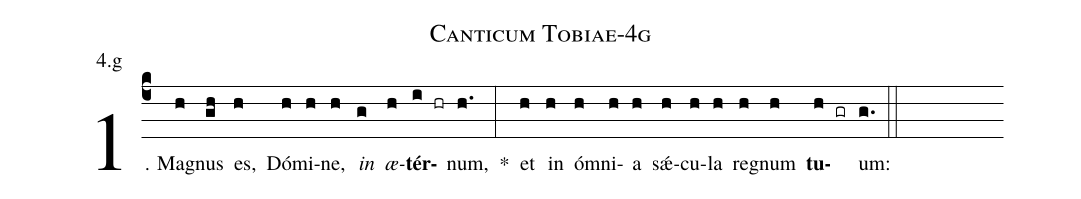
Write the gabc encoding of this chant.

name: Canticum Tobiae-4g;
annotation: 4.g;
%%
(c4)1. Ma(h)gnus(gh) es,(h) Dó(h)mi(h)ne,(h) <i>in</i>(g) <i>æ</i>(h)<b>tér</b>(i hr)num,(h.) *(:) et(h) in(h) óm(h)ni(h)a(h) sǽ(h)cu(h)la(h) re(h)gnum(h) <b>tu</b>(h gr)um:(g.) (::)
